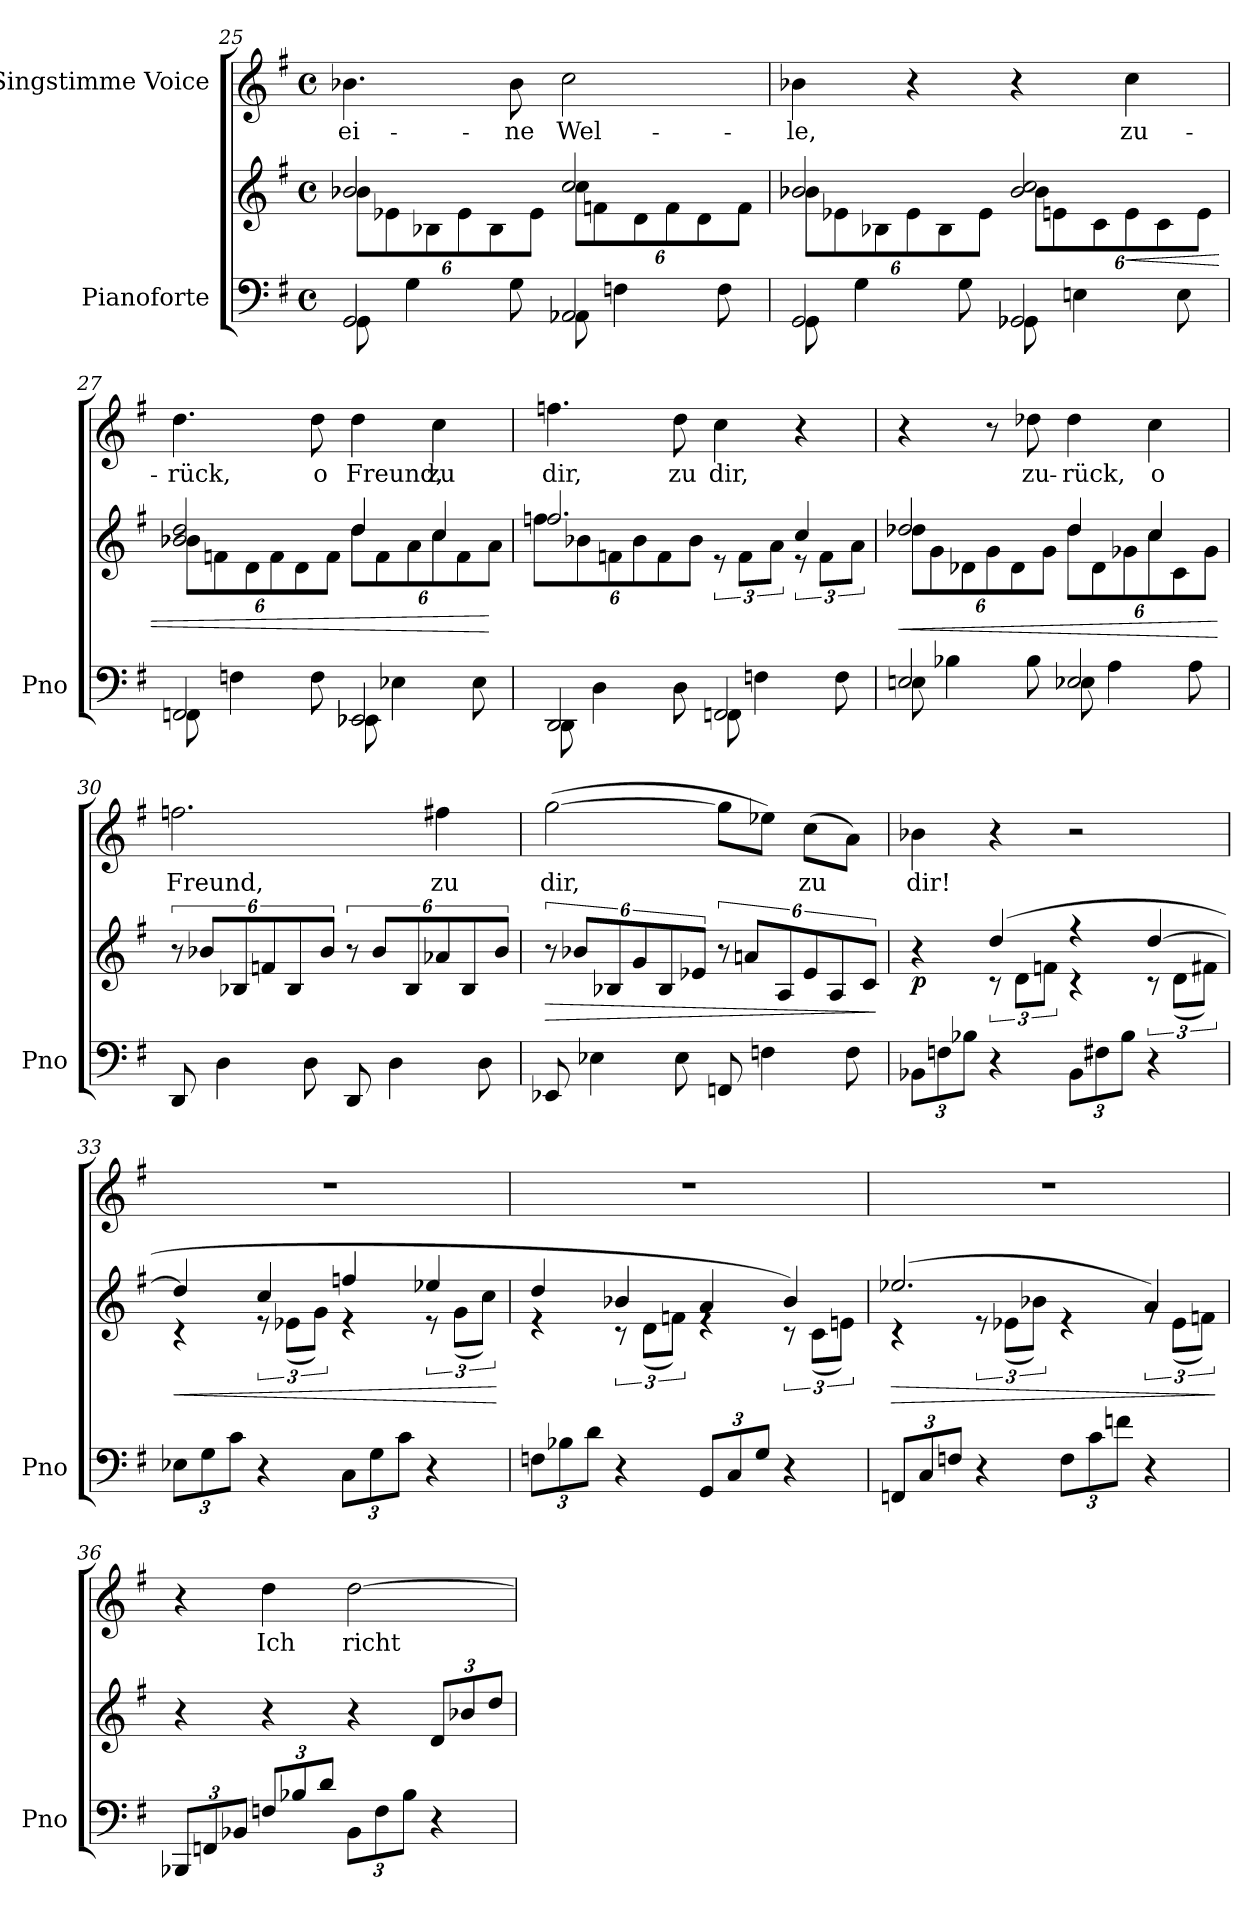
**kern	**kern	**dynam	**kern	**text
*part2	*part2	*part2	*part1	*part1
*staff3	*staff2	*staff2/3	*staff1	*staff1
*I"Pianoforte	*	*	*I"Singstimme Voice	*
*I'Pno	*	*	*	*
*clefF4	*clefG2	*	*clefG2	*
*k[f#]	*k[f#]	*	*k[f#]	*
*M4/4	*M4/4	*	*M4/4	*
*met(c)	*met(c)	*	*met(c)	*
=25	=25	=25	=25	=25
*^	*^	*	*	*
*	*	*	*Xbrackettup	*	*	*
!	!	!	!	!	!	!LO:LY:b
2GG/	8GG\	2b-X/	12b-\L	.	4.b-X\	ei-
.	.	.	12e-X\	.	.	.
.	4G\	.	.	.	.	.
.	.	.	12B-X\	.	.	.
.	.	.	12e-\	.	.	.
.	.	.	12B-\	.	.	.
!	!	!	!	!	!	!LO:LY:b
.	8G\	.	.	.	8b-\	-ne
.	.	.	12e-\J	.	.	.
!	!	!	!	!	!	!LO:LY:b
2AA-X/	8AA-\	2cc/	12cc\L	.	2cc\	Wel-
.	.	.	12fn\	.	.	.
.	4Fn\	.	.	.	.	.
.	.	.	12d\	.	.	.
.	.	.	12f\	.	.	.
.	.	.	12d\	.	.	.
.	8F\	.	.	.	.	.
.	.	.	12f\J	.	.	.
=26	=26	=26	=26	=26	=26	=26
!	!	!	!	!	!	!LO:LY:b
2GG/	8GG\	2b-X/	12b-\L	.	4b-X\	-le,
.	.	.	12e-X\	.	.	.
.	4G\	.	.	.	.	.
.	.	.	12B-X\	.	.	.
.	.	.	12e-\	.	4r	.
.	.	.	12B-\	.	.	.
.	8G\	.	.	.	.	.
.	.	.	12e-\J	.	.	.
2GG-X/	8GG-\	2b-/ 2cc/	12b-\L	.	4r	.
.	.	.	12en\	.	.	.
.	4En\	.	.	.	.	.
.	.	.	12c\	.	.	.
!	!	!	!	!LO:HP:b	!	!LO:LY:b
.	.	.	12e\	<	4cc\	zu-
.	.	.	12c\	.	.	.
.	8E\	.	.	.	.	.
.	.	.	12e\J	.	.	.
!!LO:LB:g=z
=27	=27	=27	=27	=27	=27	=27
!	!	!	!	!	!	!LO:LY:b
2FFn/	8FF\	2b-X/ 2dd/	12b-\L	.	4.dd\	-rück,
.	.	.	12fn\	.	.	.
.	4Fn\	.	.	.	.	.
.	.	.	12d\	.	.	.
.	.	.	12f\	.	.	.
.	.	.	12d\	.	.	.
!	!	!	!	!	!	!LO:LY:b
.	8F\	.	.	.	8dd\	o
.	.	.	12f\J	.	.	.
!	!	!	!	!	!	!LO:LY:b
2EE-X/	8EE-\	4dd/	12dd\L	.	4dd\	Freund,
.	.	.	12f\	.	.	.
.	4E-X\	.	.	.	.	.
.	.	.	12a\	.	.	.
!	!	!	!	!	!	!LO:LY:b
.	.	4cc/	12cc\	.	4cc\	zu
.	.	.	12f\	.	.	.
.	8E-\	.	.	.	.	.
.	.	.	12a\J	[	.	.
=28	=28	=28	=28	=28	=28	=28
!	!	!	!	!	!	!LO:LY:b
2DD/	8DD\	2.ffn/	12ff\L	.	4.ffn\	dir,
.	.	.	12b-X\	.	.	.
.	4D\	.	.	.	.	.
.	.	.	12fn\	.	.	.
.	.	.	12b-\	.	.	.
.	.	.	12f\	.	.	.
!	!	!	!	!	!	!LO:LY:b
.	8D\	.	.	.	8dd\	zu
.	.	.	12b-\J	.	.	.
*	*	*	*brackettup	*	*	*
!	!	!	!	!	!	!LO:LY:b
2FFn/	8FF\	.	12r	.	4cc\	dir,
.	.	.	12f\L	.	.	.
.	4Fn\	.	.	.	.	.
.	.	.	12a\J	.	.	.
.	.	4cc/	12r	.	4r	.
.	.	.	12f\L	.	.	.
.	8F\	.	.	.	.	.
.	.	.	12a\J	.	.	.
=29	=29	=29	=29	=29	=29	=29
!	!	!	!	!LO:HP:b	!	!
*	*	*	*Xbrackettup	*	*	*
2En/	8E\	2dd-X/	12dd-\L	<	4r	.
.	.	.	12g\	.	.	.
.	4B-X\	.	.	.	.	.
.	.	.	12d-X\	.	.	.
.	.	.	12g\	.	8r	.
.	.	.	12d-\	.	.	.
!	!	!	!	!	!	!LO:LY:b
.	8B-\	.	.	.	8dd-X\	zu-
.	.	.	12g\J	.	.	.
!	!	!	!	!	!	!LO:LY:b
2E-X/	8E-\	4dd-/	12dd-\L	.	4dd-\	-rück,
.	.	.	12d-\	.	.	.
.	4A\	.	.	.	.	.
.	.	.	12g-X\	.	.	.
!	!	!	!	!	!	!LO:LY:b
.	.	4cc/	12cc\	.	4cc\	o
.	.	.	12c\	.	.	.
.	8A\	.	.	.	.	.
.	.	.	12g-\J	.	.	.
*v	*v	*	*	*	*	*
*	*v	*v	*	*	*
.	.	[	.	.
!!LO:LB:g=z
=30	=30	=30	=30	=30
*	*brackettup	*	*	*
!	!	!	!	!LO:LY:b
8DD/	12r	.	2.ffn\	Freund,
.	12b-X/L	.	.	.
4D\	.	.	.	.
.	12B-X/	.	.	.
*	*Xbrackettup	*	*	*
.	12fn/	.	.	.
.	12B-/	.	.	.
8D\	.	.	.	.
.	12b-/J	.	.	.
*	*brackettup	*	*	*
8DD/	12r	.	.	.
.	12b-/L	.	.	.
4D\	.	.	.	.
.	12B-/	.	.	.
*	*Xbrackettup	*	*	*
!	!	!	!	!LO:LY:b
.	12a-X/	.	4ff#X\	zu
.	12B-/	.	.	.
8D\	.	.	.	.
.	12b-/J	.	.	.
=31	=31	=31	=31	=31
*	*brackettup	*	*	*
!	!	!LO:HP:b	!	!LO:LY:b
8EE-X/	12r	>	(>[2gg\	dir,
.	12b-X/L	.	.	.
4E-X\	.	.	.	.
.	12B-X/	.	.	.
*	*Xbrackettup	*	*	*
.	12g/	.	.	.
.	12B-/	.	.	.
8E-\	.	.	.	.
.	12e-X/J	.	.	.
*	*brackettup	*	*	*
8FFn/	12r	.	8gg\L]	.
.	12an/L	.	.	.
4Fn\	.	.	8ee-X\J)	.
.	12A/	.	.	.
*	*Xbrackettup	*	*	*
!	!	!	!	!LO:LY:b
.	12e-/	.	(>8cc\L	zu
.	12A/	.	.	.
8F\	.	.	8a\J)	.
.	12c/J	.	.	.
.	.	]	.	.
=32	=32	=32	=32	=32
*Xbrackettup	*	*	*	*
*	*^	*	*	*
!	!	!	!LO:DY:b	!	!LO:LY:b
12BB-X\L	4r	4rgyy	p	4b-X\	dir!
12Fn\	.	.	.	.	.
12B-X\J	.	.	.	.	.
*	*	*brackettup	*	*	*
4r	(>4dd/	12r	.	4r	.
.	.	12d\L	.	.	.
.	.	12fn\J	.	.	.
12BB-\L	4r	4r	.	2r	.
12F#X\	.	.	.	.	.
12B-\J	.	.	.	.	.
4r	[4dd/	12r	.	.	.
.	.	(<12d\L	.	.	.
.	.	12f#X\J)	.	.	.
!!LO:PB:g=z
=33	=33	=33	=33	=33	=33
!	!	!	!LO:HP:b	!	!
12E-X\L	4dd/]	4r	<	1r	.
12G\	.	.	.	.	.
12c\J	.	.	.	.	.
4r	4cc/	12r	.	.	.
.	.	(<12e-X\L	.	.	.
.	.	12g\J)	.	.	.
12C\L	4ffn/	4r	.	.	.
12G\	.	.	.	.	.
12c\J	.	.	.	.	.
4r	4ee-X/	12r	.	.	.
.	.	(<12g\L	.	.	.
.	.	12cc\J)	.	.	.
*	*v	*v	*	*	*
.	.	[	.	.
=34	=34	=34	=34	=34
*	*^	*	*	*
12Fn\L	4dd/	4r	.	1r	.
12B-X\	.	.	.	.	.
12d\J	.	.	.	.	.
4r	4b-X/	12r	.	.	.
.	.	(<12d\L	.	.	.
.	.	12fn\J)	.	.	.
12GG/L	4a/	4re	.	.	.
12C/	.	.	.	.	.
12G/J	.	.	.	.	.
4r	4b-/)	12r	.	.	.
.	.	(<12c\L	.	.	.
.	.	12en\J)	.	.	.
=35	=35	=35	=35	=35	=35
!	!	!	!LO:HP:b	!	!
12FFn/L	(>2.ee-X/	4r	>	1r	.
12C/	.	.	.	.	.
12Fn/J	.	.	.	.	.
4r	.	12r	.	.	.
.	.	(<12e-X\L	.	.	.
.	.	12b-X\J)	.	.	.
12F\L	.	4re	.	.	.
12c\	.	.	.	.	.
12fn\J	.	.	.	.	.
4r	4a/)	12rg	.	.	.
.	.	(<12e-\L	.	.	.
.	.	12fn\J)	.	.	.
*	*v	*v	*	*	*
.	.	]	.	.
!!LO:LB:g=z
=36	=36	=36	=36	=36
12BBB-X/L	4r	.	4r	.
12FFn/	.	.	.	.
12BB-X/J	.	.	.	.
!	!	!	!	!LO:LY:b
12Fn/L	4r	.	4dd\	Ich
12B-X/	.	.	.	.
12d/J	.	.	.	.
!	!	!	!	!LO:LY:b
12BB-\L	4r	.	[2dd\	richt
12F\	.	.	.	.
12B-\J	.	.	.	.
*	*Xbrackettup	*	*	*
4r	12d/L	.	.	.
.	12b-X/	.	.	.
.	(12dd/J	.	.	.
=	=	=	=	=
*-	*-	*-	*-	*-
